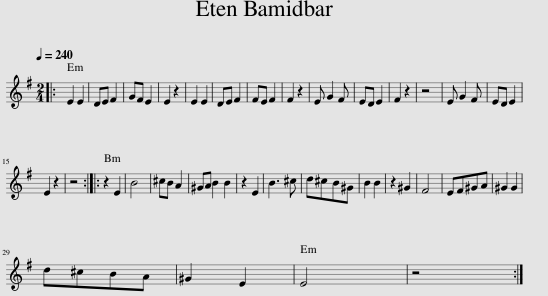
X:1
L:1/8
Q:1/4=240
M:2/4
I:linebreak $
K:Emin
V:1 treble
V:1
|: E2 E2 | DE F2 | GF E2 | E2 z2 | E2 E2 | %5
 DE F2 | FE F2 | F2 z2 | E G2 F | ED E2 | %10
 F2 z2 | z4 | E G2 F | ED E2 |$ E2 z2 | %15
 z4 :: z2 E2 | B4 | ^cB A2 | ^GA B2 B2 | %20
 z2 E2 | B3 ^c | d^cB^G | B2 B2 | z2 ^G2 | %25
 F4 | EF^GA | ^G2 G2 |$ d^cBA | ^G2 E2 | %30
 E4 | z4 :| %32
